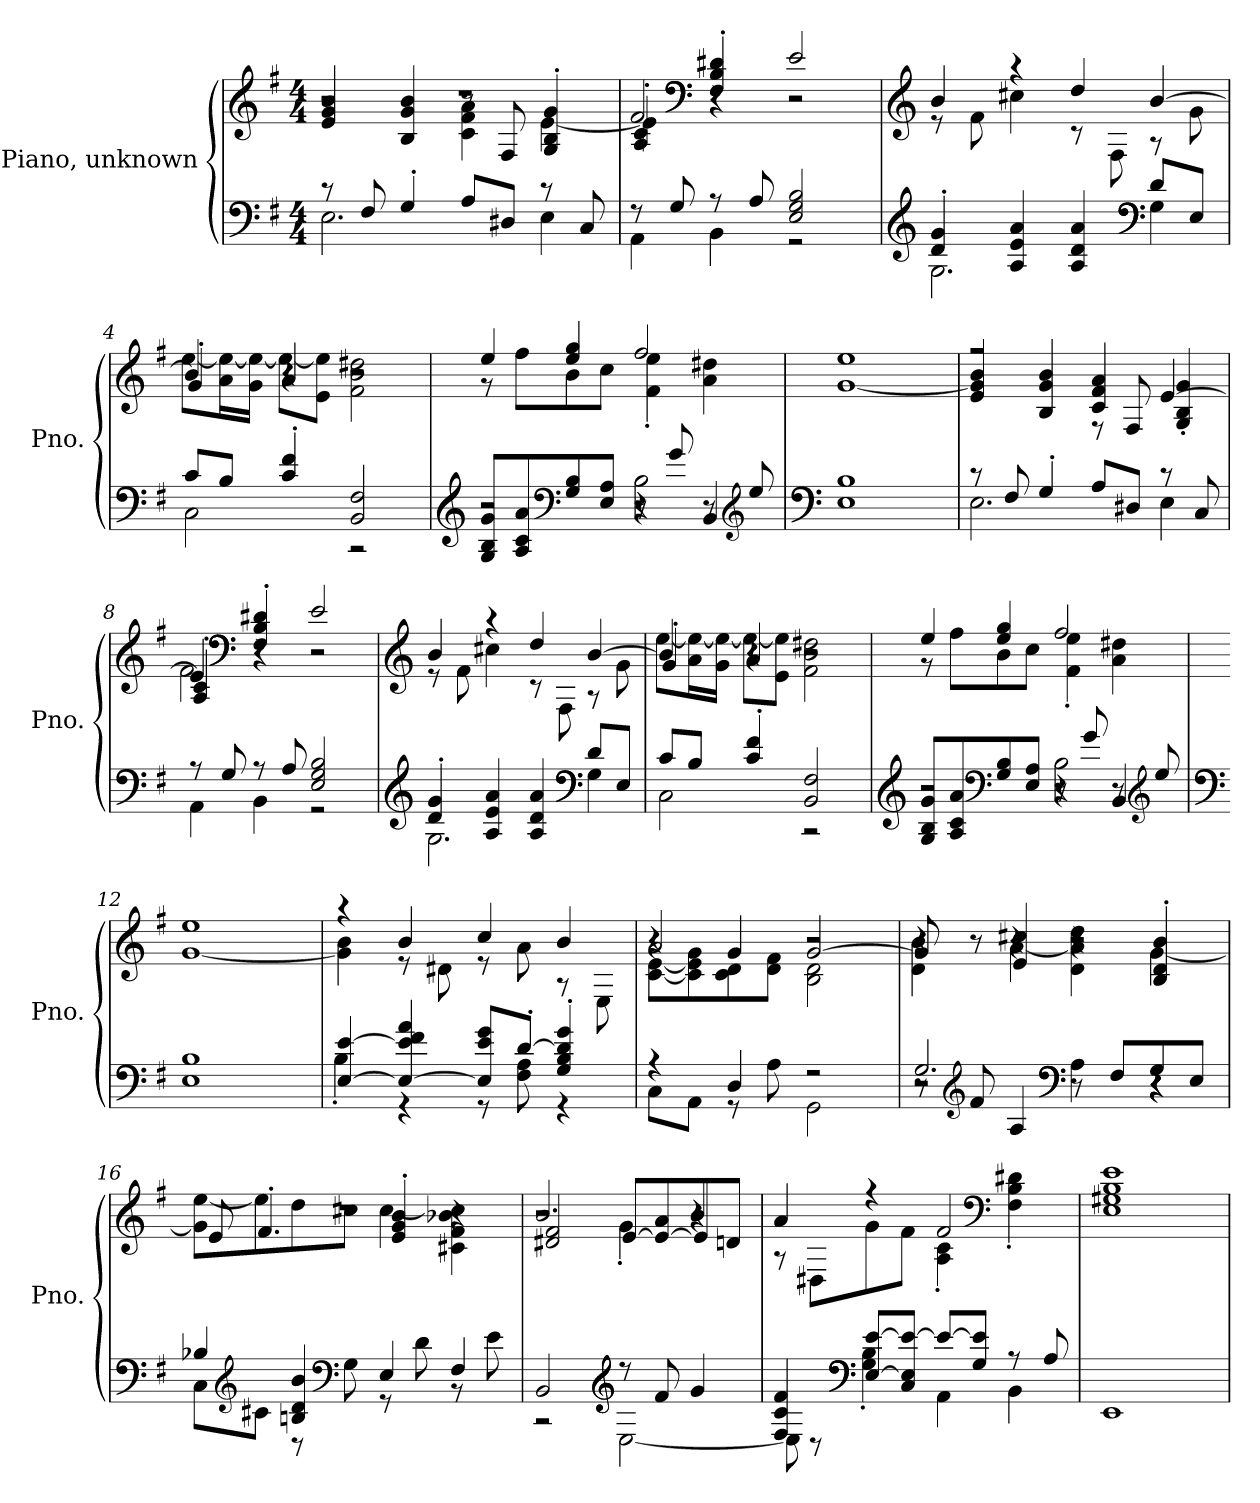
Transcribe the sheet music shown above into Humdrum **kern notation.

**kern	**kern
*part1	*part1
*staff2	*staff1
*I"Piano, unknown	*
*I'Pno.	*
*clefF4	*clefG2
*k[f#]	*k[f#]
*M4/4	*M4/4
*MM120	*MM120
=1	=1
*^	*^
*	*	*	*^
8r	2.E\	1r	2r	4e/ 4g/ 4b/
8F#/	.	.	.	.
4G'/	.	.	.	4B/ 4g/ 4b/
8A/L	.	.	4c\ 4f#\ 4a\	8r
8D#X/J	.	.	.	8F#/
8r	4E\	.	[4e\	4G/' 4B/' 4g/'
8C/	.	.	.	.
=2	=2	=2	=2	=2
8r	4AA\	2f#/	4e\]	4A/' 4c/'
8G/	.	.	.	.
*	*	*clefF4	*	*
8r	4BB\	.	4r	4F#/' 4B/' 4d#X/'
8A/	.	.	.	.
2E/ 2G/ 2B/	2r	2r	2r	2e/
*	*	*v	*v	*v
=3	=3	=3
*clefG2	*	*clefG2
*	*	*^
4d/' 4g/'	2.G\	4b/	8r
.	.	.	8f#\
4A/ 4e/ 4a/	.	4r	4cc#X\
4A/ 4d/ 4a/	.	4dd/	8r
.	.	.	8F#\
*clefF4	*	*	*
8d/L	4G\	[4b/	8r
8E/J	.	.	8g\
=4	=4	=4	=4
*	*	*	*^
8c/L	2C\	4b/]	[8ee\L	4g'/
8B/J	.	.	16a\ 16ee\_L	.
.	.	.	16g\ 16ee\_JJ	.
4c/' 4f#/'	.	4a/	8ee\L_	4r
.	.	.	8e\ 8ee\]J	.
2BB/ 2F#/	2r	2r	2f#\ 2b\ 2dd#X\	2r
*v	*v	*	*	*
*	*v	*v	*v
!!LO:LB:g=z
=5	=5
*clefG2	*
*^	*^
*	*^	*	*
8G/ 8B/ 8g/L	2r	2r	4ee/	8r
8A/ 8c/ 8a/	.	.	.	8ff#\L
*clefF4	*	*	*	*
8G/ 8B/	.	.	4ee/ 4gg/	8b\
8E/ 8A/J	.	.	.	8cc\J
8r	2B\	4r	2ff#/	4f#\' 4ee\'
8g/	.	.	.	.
8r	.	4BB/	.	4a\ 4dd#X\
*clefG2	*	*	*	*
8ee/	.	.	.	.
*v	*v	*v	*	*
=6	=6	=6
*clefF4	*	*
1E 1B	1ee	[1g
=7	=7	=7
*^	*	*
8r	2.E\	2r	4e/ 4g/] 4b/
8F#/	.	.	.
4G'/	.	.	4B/ 4g/ 4b/
8A/L	.	4c/ 4f#/ 4a/	8r
8D#X/J	.	.	8F#/
8r	4E\	[4e/	4G/' 4B/' 4g/'
8C/	.	.	.
=8	=8	=8	=8
*	*	*	*^
8r	4AA\	4e/]	2f#\	4A/' 4c/'
8G/	.	.	.	.
*	*	*clefF4	*	*
8r	4BB\	4r	.	4F#/' 4B/' 4d#X/'
8A/	.	.	.	.
2E/ 2G/ 2B/	2r	2r	2r	2e/
*	*	*v	*v	*v
!!LO:LB:g=z
=9	=9	=9
*clefG2	*	*clefG2
*	*	*^
4d/' 4g/'	2.G\	4b/	8r
.	.	.	8f#\
4A/ 4e/ 4a/	.	4r	4cc#X\
4A/ 4d/ 4a/	.	4dd/	8r
.	.	.	8F#\
*clefF4	*	*	*
8d/L	4G\	[4b/	8r
8E/J	.	.	8g\
=10	=10	=10	=10
*	*	*	*^
8c/L	2C\	4b/]	[8ee\L	4g'/
8B/J	.	.	16a\ 16ee\_L	.
.	.	.	16g\ 16ee\_JJ	.
4c/' 4f#/'	.	4a/	8ee\L_	4r
.	.	.	8e\ 8ee\]J	.
2BB/ 2F#/	2r	2r	2f#\ 2b\ 2dd#X\	2r
*v	*v	*	*	*
*	*v	*v	*v
=11	=11
*clefG2	*
*^	*^
*	*^	*	*
8G/ 8B/ 8g/L	2r	2r	4ee/	8r
8A/ 8c/ 8a/	.	.	.	8ff#\L
*clefF4	*	*	*	*
8G/ 8B/	.	.	4ee/ 4gg/	8b\
8E/ 8A/J	.	.	.	8cc\J
8r	2B\	4r	2ff#/	4f#\' 4ee\'
8g/	.	.	.	.
8r	.	4BB/	.	4a\ 4dd#X\
*clefG2	*	*	*	*
8ee/	.	.	.	.
*v	*v	*v	*	*
=12	=12	=12
*clefF4	*	*
1E 1B	1ee	[1g
!!LO:LB:g=z	!!
=13	=13	=13
*^	*	*
[4E/ [4e/	4B'\	4r	4g\] 4b\
4E/_ 4e/] 4f#/ 4a/	4r	4b/	8r
.	.	.	8d#X\
8E/] 8e/ 8g/L	8r	4cc/	8r
[8d'/J	8F#\ 8A\	.	8a\
4G/' 4B/' 4d/]' 4g/'	4r	4b/	8r
.	.	.	8E\
=14	=14	=14	=14
*	*	*	*^
4r	8C\L	4r	[8c\ [8e\L	2a/
.	8AA\J	.	8c\] 8e\] 8g\	.
4D/	8r	4g/	8c\ 8d\	.
.	8A\	.	8d\ 8f#\J	.
2r	2GG\	[2g/	2B\ 2d\	2r
=15	=15	=15	=15	=15
*	*^	*	*	*
8r	2r	2.G/	8g/]	4d\ 4b\	4r
*clefG2	*	*	*	*	*
8f#/	.	.	8r	.	.
4A/	.	.	4r	[4a\	4e/ 4cc#X/
*clefF4	*	*	*	*	*
8r	4A\	.	2r	4d\ 4a\] 4dd\	4r
8F#/L	.	.	.	.	.
8G/	4r	4r	.	[4g\	4B/' 4d/' 4b/'
8E/J	.	.	.	.	.
*	*v	*v	*	*	*
=16	=16	=16	=16	=16
4B-X/	8C\L	1r	8g\] [8ee\L	8e/
*clefG2	*	*	*	*
.	8c#X\J	.	8ee\]	4.f#'/
4Bn/ 4d/ 4b/	8r	.	8dd\	.
*clefF4	*	*	*	*
.	8G\	.	8cc#X\J	.
4E/	8r	.	[4cc#\	4e/' 4g/' 4b/'
.	8d\	.	.	.
4F#/	8r	.	4c#X\ 4f#\ 4b-X\ 4cc#\]	4r
.	8e\	.	.	.
!!LO:LB:g=z	!!	!!
=17	=17	=17	=17	=17
2BB/	2r	2.b/	2r	2d#X/ 2f#/
*clefG2	*	*	*	*
8r	[2E\	.	4g'\	[8e/L
8f#/	.	.	.	8e/_ 8a/
4g/	.	4b/	4r	8e/]
.	.	.	.	8dn/J
*	*	*	*v	*v
=18	=18	=18	=18
4F#/ 4c/ 4f#/	8E\]	4a/	8r
.	8r	.	8D#X\L
*clefF4	*	*	*
[8E/ [8e/L	4G\' 4B\'	4r	8g\
8C/ 8E/] 8e/_J	.	.	8f#\J
8e/L_	4AA\	2f#/	4A\' 4c\'
8G/ 8e/]J	.	.	.
*	*	*clefF4	*
8r	4BB\	.	4F#\' 4B\' 4d#X\'
8A/	.	.	.
*v	*v	*	*
*	*v	*v
=19	=19
1EE	1E 1G#X 1B 1e
=	=
*-	*-
